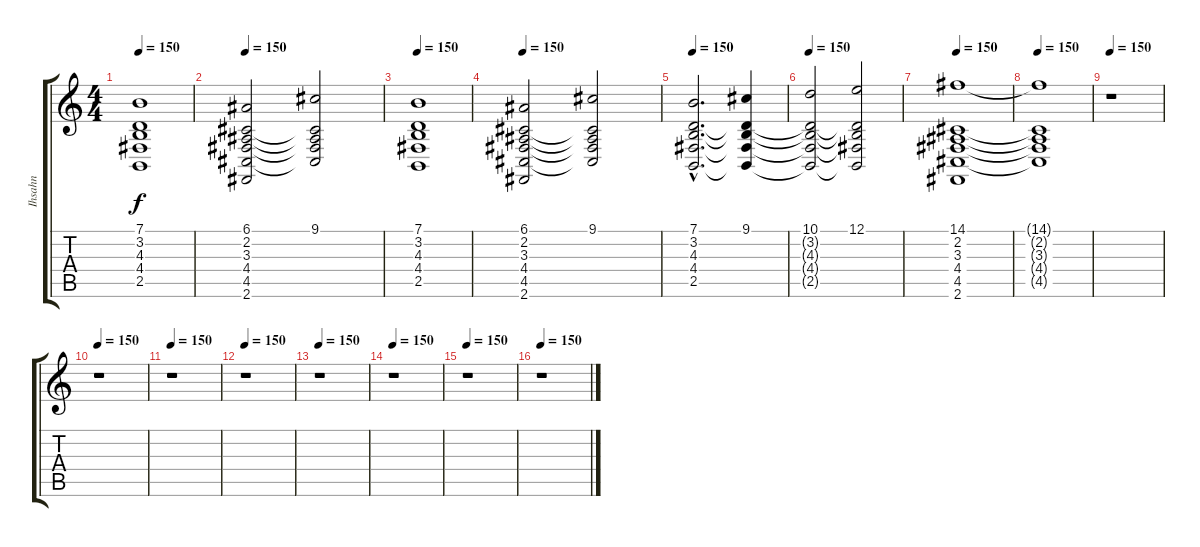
\track ("Ihsahn" "Ihsahn") {instrument pad4choir}
\staff {score tabs}
\tuning (E4 B3 G3 D3 A2 E2) {hide}
\ts (4 4)
\tempo 150
\clef g2
\ks c
(7.1 3.2 4.3 4.4 2.5).1{dy f instrument stringensemble1} |
\tempo 150
(6.1 2.2 3.3 4.4 4.5 2.6).2 (9.1 2.2{t} 3.3{t} 4.4{t} 4.5{t}).2 |
\tempo 150
(7.1 3.2 4.3 4.4 2.5).1{instrument stringensemble1} |
\tempo 150
(6.1 2.2 3.3 4.4 4.5 2.6).2 (9.1 2.2{t} 3.3{t} 4.4{t} 4.5{t}).2 |
\tempo 150
(7.1{hac} 3.2{hac} 4.3{hac} 4.4{hac} 2.5{hac}).2{d} (9.1 3.2{t} 4.3{t} 4.4{t} 2.5{t}).4 |
\tempo 150
(10.1 3.2{t} 4.3{t} 4.4{t} 2.5{t}).2 (12.1 3.2{t} 4.3{t} 4.4{t} 2.5{t}).2 |
\tempo 150
(14.1 2.2 3.3 4.4 4.5 2.6).1 |
\tempo 150
(14.1{t} 2.2{t} 3.3{t} 4.4{t} 4.5{t}).1 |
\tempo 150
r.1 |
\tempo 150
r.1 |
\tempo 150
r.1 |
\tempo 150
r.1 |
\tempo 150
r.1 |
\tempo 150
r.1 |
\tempo 150
r.1 |
\tempo 150
r.1
